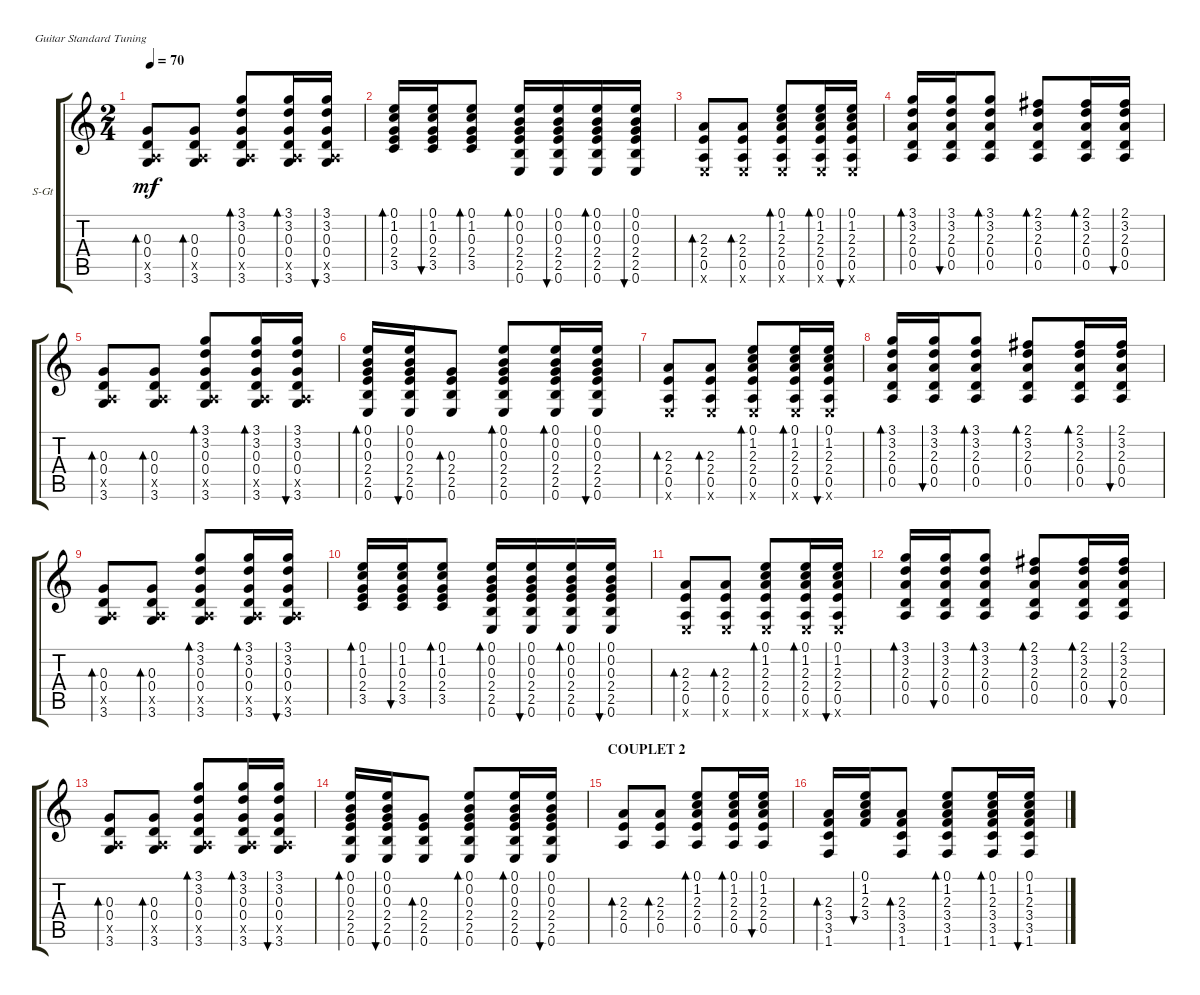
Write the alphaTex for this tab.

\defaultSystemsLayout 4
\bracketExtendMode groupsimilarinstruments
\firstSystemTrackNameOrientation horizontal
\otherSystemsTrackNameOrientation horizontal
\track ("Steel Guitar" "S-Gt") {instrument acousticguitarsteel}
\staff {score tabs}
\tuning (E4 B3 G3 D3 A2 E2)
\ts (2 4)
\tempo 70
\clef g2
\ks aminor
(0.5{x} 0.4 3.6 0.3).8{bd 30 dy mf} (0.5{x} 3.6 0.4 0.3).8{bd 30} (0.5{x} 0.4 0.3 3.2 3.1 3.6).8{bd 30} (0.5{x} 0.4 0.3 3.2 3.1 3.6).16{bd 30} (0.5{x} 0.4 0.3 3.2 3.1 3.6).16{bu 30} |
(3.5 2.4 0.3 1.2 0.1).16{bd 30} (2.4 0.3 1.2 0.1 3.5).16{bu 30} (3.5 2.4 0.3 1.2 0.1).8{bd 30} (2.5 2.4 0.3 0.2 0.1 0.6).16{bd 30} (2.4 0.3 0.2 0.1 2.5 0.6).16{bu 30} (2.5 2.4 0.3 0.2 0.1 0.6).16{bd 30} (2.4 0.3 0.2 0.1 2.5 0.6).16{bu 30} |
(0.5 2.4 0.6{x} 2.3).8{bd 30} (0.5 0.6{x} 2.4 2.3).8{bd 30} (0.5 2.4 2.3 1.2 0.1 0.6{x}).8{bd 30} (0.5 2.4 2.3 1.2 0.1 0.6{x}).16{bd 30} (0.5 2.4 2.3 1.2 0.1 0.6{x}).16{bu 30} |
(0.5 0.4 2.3 3.2 3.1).16{bd 30} (0.4 2.3 3.2 3.1 0.5).16{bu 30} (0.5 0.4 2.3 3.2 3.1).8{bd 30} (0.5 0.4 2.3 3.2 2.1).8{bd 30} (0.5 0.4 2.3 3.2 2.1).16{bd 30} (0.5 0.4 2.3 3.2 2.1).16{bu 30} |
(0.5{x} 0.4 3.6 0.3).8{bd 30} (0.5{x} 3.6 0.4 0.3).8{bd 30} (0.5{x} 0.4 0.3 3.2 3.1 3.6).8{bd 30} (0.5{x} 0.4 0.3 3.2 3.1 3.6).16{bd 30} (0.5{x} 0.4 0.3 3.2 3.1 3.6).16{bu 30} |
(2.5 2.4 0.3 0.2 0.1 0.6).16{bd 30} (2.4 0.3 0.2 0.1 2.5 0.6).16{bu 30} (2.5 2.4 0.3 0.6).8{bd 30} (2.5 2.4 0.3 0.2 0.1 0.6).8{bd 30} (2.5 2.4 0.3 0.2 0.1 0.6).16{bd 30} (2.5 2.4 0.3 0.2 0.1 0.6).16{bu 30} |
(0.5 2.4 0.6{x} 2.3).8{bd 30} (0.5 0.6{x} 2.4 2.3).8{bd 30} (0.5 2.4 2.3 1.2 0.1 0.6{x}).8{bd 30} (0.5 2.4 2.3 1.2 0.1 0.6{x}).16{bd 30} (0.5 2.4 2.3 1.2 0.1 0.6{x}).16{bu 30} |
(0.5 0.4 2.3 3.2 3.1).16{bd 30} (0.4 2.3 3.2 3.1 0.5).16{bu 30} (0.5 0.4 2.3 3.2 3.1).8{bd 30} (0.5 0.4 2.3 3.2 2.1).8{bd 30} (0.5 0.4 2.3 3.2 2.1).16{bd 30} (0.5 0.4 2.3 3.2 2.1).16{bu 30} |
(0.5{x} 0.4 3.6 0.3).8{bd 30} (0.5{x} 3.6 0.4 0.3).8{bd 30} (0.5{x} 0.4 0.3 3.2 3.1 3.6).8{bd 30} (0.5{x} 0.4 0.3 3.2 3.1 3.6).16{bd 30} (0.5{x} 0.4 0.3 3.2 3.1 3.6).16{bu 30} |
(3.5 2.4 0.3 1.2 0.1).16{bd 30} (2.4 0.3 1.2 0.1 3.5).16{bu 30} (3.5 2.4 0.3 1.2 0.1).8{bd 30} (2.5 2.4 0.3 0.2 0.1 0.6).16{bd 30} (2.4 0.3 0.2 0.1 2.5 0.6).16{bu 30} (2.5 2.4 0.3 0.2 0.1 0.6).16{bd 30} (2.4 0.3 0.2 0.1 2.5 0.6).16{bu 30} |
(0.5 2.4 0.6{x} 2.3).8{bd 30} (0.5 0.6{x} 2.4 2.3).8{bd 30} (0.5 2.4 2.3 1.2 0.1 0.6{x}).8{bd 30} (0.5 2.4 2.3 1.2 0.1 0.6{x}).16{bd 30} (0.5 2.4 2.3 1.2 0.1 0.6{x}).16{bu 30} |
(0.5 0.4 2.3 3.2 3.1).16{bd 30} (0.4 2.3 3.2 3.1 0.5).16{bu 30} (0.5 0.4 2.3 3.2 3.1).8{bd 30} (0.5 0.4 2.3 3.2 2.1).8{bd 30} (0.5 0.4 2.3 3.2 2.1).16{bd 30} (0.5 0.4 2.3 3.2 2.1).16{bu 30} |
(0.5{x} 0.4 3.6 0.3).8{bd 30} (0.5{x} 3.6 0.4 0.3).8{bd 30} (0.5{x} 0.4 0.3 3.2 3.1 3.6).8{bd 30} (0.5{x} 0.4 0.3 3.2 3.1 3.6).16{bd 30} (0.5{x} 0.4 0.3 3.2 3.1 3.6).16{bu 30} |
(2.5 2.4 0.3 0.2 0.1 0.6).16{bd 30} (2.4 0.3 0.2 0.1 2.5 0.6).16{bu 30} (2.5 2.4 0.3 0.6).8{bd 30} (2.5 2.4 0.3 0.2 0.1 0.6).8{bd 30} (2.5 2.4 0.3 0.2 0.1 0.6).16{bd 30} (2.5 2.4 0.3 0.2 0.1 0.6).16{bu 30} |
\section ("" "COUPLET 2")
(0.5 2.4 2.3).8{bd 30} (0.5 2.4 2.3).8{bd 30} (0.5 2.4 2.3 1.2 0.1).8{bd 30} (0.5 2.4 2.3 1.2 0.1).16{bd 30} (0.5 2.4 2.3 1.2 0.1).16{bu 30} |
(1.6 3.5 3.4 2.3).16{bd 30} (3.4 2.3 1.2 0.1).16{bu 30} (1.6 3.5 3.4 2.3).8{bd 30} (1.6 3.5 3.4 2.3 1.2 0.1).8{bd 30} (1.6 3.5 3.4 2.3 1.2 0.1).16{bd 30} (1.6 3.5 3.4 2.3 1.2 0.1).16{bu 30}
